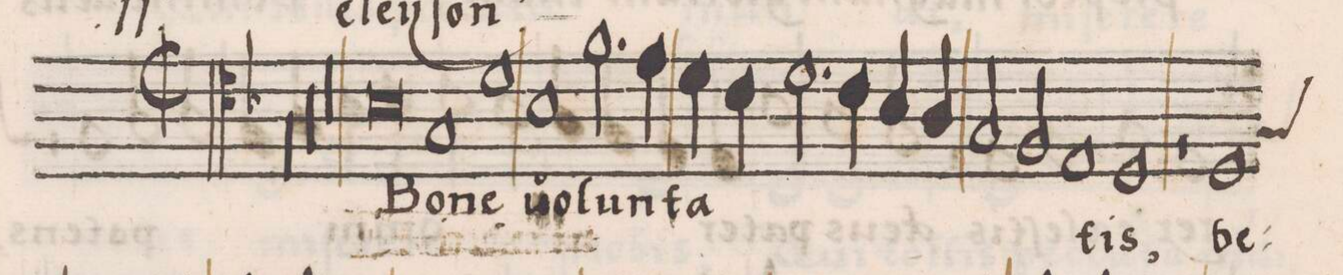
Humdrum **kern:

**kern	**text
*I"BASSVS	*
*clefC4	*
*k[b-]	*
*met(C|)	*
*M2/1	*
00r	.
=2-	=2-
=3-	=3-
00r	.
=4-	=4-
=5-	=5-
00r	.
=6-	=6-
=7-	=7-
0B-\	Bo-
=8-	=8-
1G/	-ne
1d\	.
=9-	=9-
1B-\	uo-
*2\in the middle	*
2.f\	-lun-
4e\	.
=10-	=10-
4d\	-ta-
4c\	.
2.d\	.
4c\	.
4B-/	.
4A/	.
=11-	=11-
2G/	.
2F/	.
1E/	.
=12-	=12-
1D/	-tis,
1r	.
=13-	=13-
*custos:G	*
1D/	be-
*-	*-
